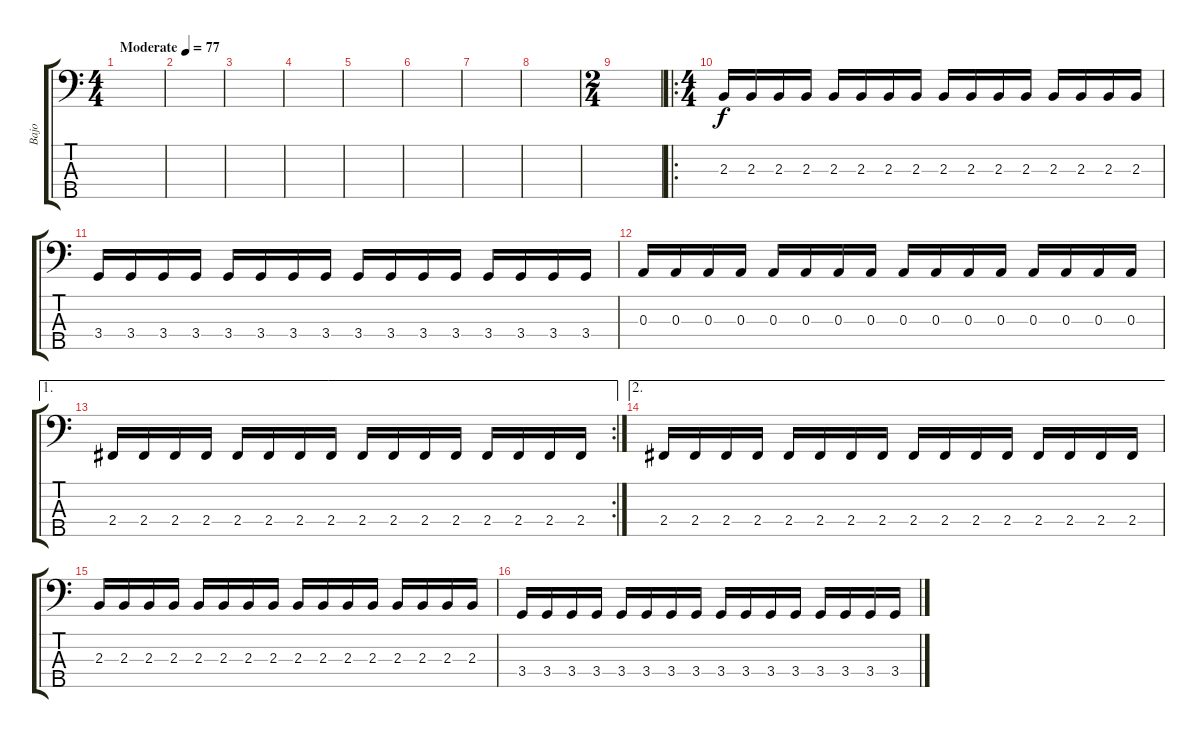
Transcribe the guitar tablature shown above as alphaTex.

\track ("Bajo" "Bajo") {instrument electricbasspick}
\staff {score tabs}
\tuning (G2 D2 A1 E1 B0) {hide}
\ts (4 4)
\tempo (77 "Moderate")
\clef f4
\ks c
|
|
|
|
|
|
|
|
\ts (2 4)
|
\ro
\ts (4 4)
2.3.16 2.3.16 2.3.16 2.3.16 2.3.16 2.3.16 2.3.16 2.3.16 2.3.16 2.3.16 2.3.16 2.3.16 2.3.16 2.3.16 2.3.16 2.3.16 |
3.4.16 3.4.16 3.4.16 3.4.16 3.4.16 3.4.16 3.4.16 3.4.16 3.4.16 3.4.16 3.4.16 3.4.16 3.4.16 3.4.16 3.4.16 3.4.16 |
0.3.16 0.3.16 0.3.16 0.3.16 0.3.16 0.3.16 0.3.16 0.3.16 0.3.16 0.3.16 0.3.16 0.3.16 0.3.16 0.3.16 0.3.16 0.3.16 |
\ae 1
\rc 2
2.4.16 2.4.16 2.4.16 2.4.16 2.4.16 2.4.16 2.4.16 2.4.16 2.4.16 2.4.16 2.4.16 2.4.16 2.4.16 2.4.16 2.4.16 2.4.16 |
\ae 2
2.4.16 2.4.16 2.4.16 2.4.16 2.4.16 2.4.16 2.4.16 2.4.16 2.4.16 2.4.16 2.4.16 2.4.16 2.4.16 2.4.16 2.4.16 2.4.16 |
2.3.16 2.3.16 2.3.16 2.3.16 2.3.16 2.3.16 2.3.16 2.3.16 2.3.16 2.3.16 2.3.16 2.3.16 2.3.16 2.3.16 2.3.16 2.3.16 |
3.4.16 3.4.16 3.4.16 3.4.16 3.4.16 3.4.16 3.4.16 3.4.16 3.4.16 3.4.16 3.4.16 3.4.16 3.4.16 3.4.16 3.4.16 3.4.16
